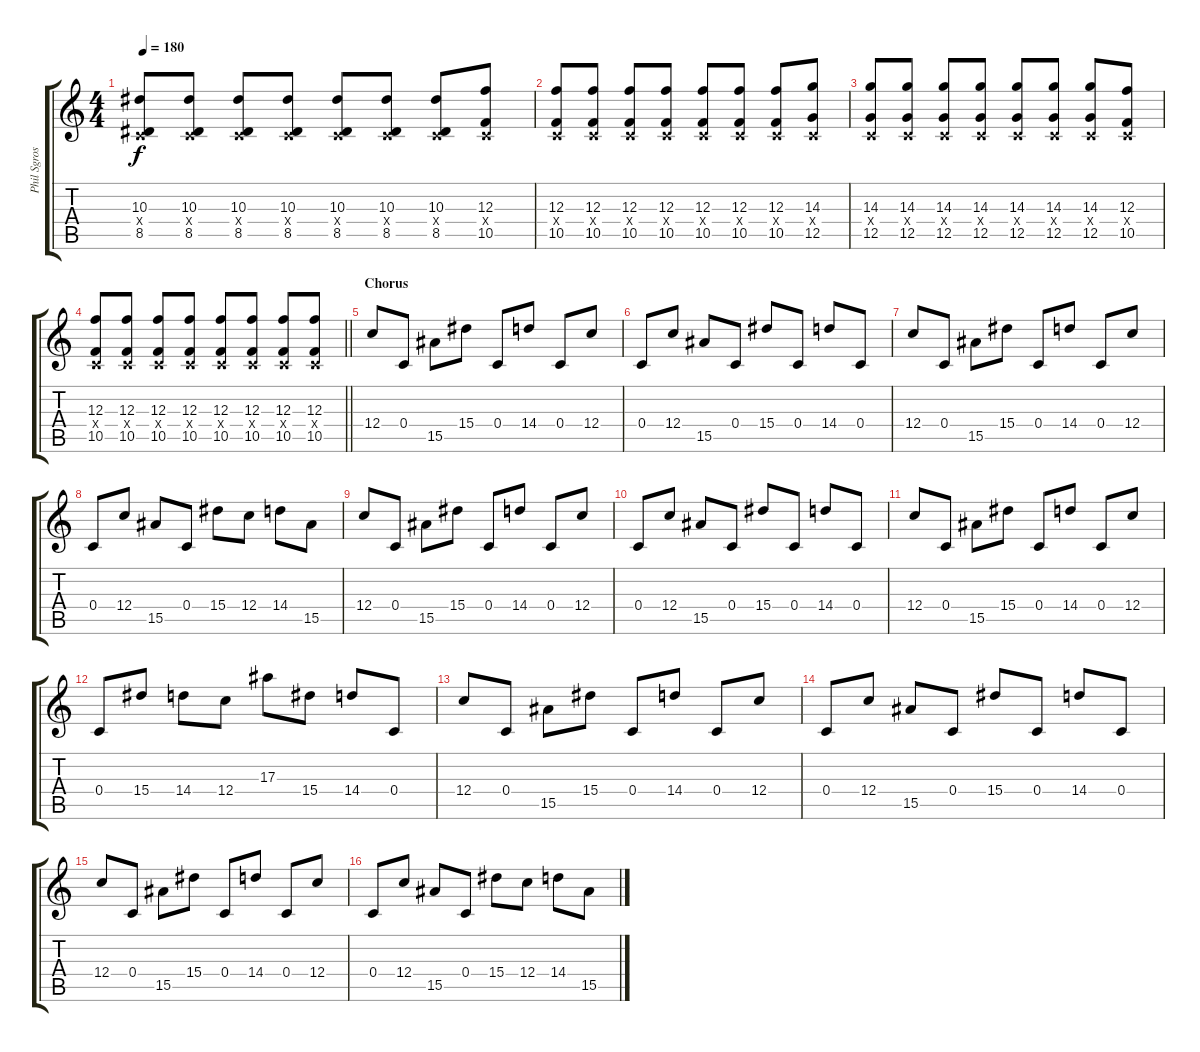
\track ("Phil Sgrosso" "Phil Sgros") {instrument distortionguitar}
\staff {score tabs}
\tuning (D4 A3 F3 C3 G2 C2) {hide}
\ts (4 4)
\tempo 180
\clef g2
\ks c
(10.3 0.4{x} 8.5).8{dy f} (10.3 0.4{x} 8.5).8 (10.3 0.4{x} 8.5).8 (10.3 0.4{x} 8.5).8 (10.3 0.4{x} 8.5).8 (10.3 0.4{x} 8.5).8 (10.3 0.4{x} 8.5).8 (12.3 0.4{x} 10.5).8 |
(12.3 0.4{x} 10.5).8 (12.3 0.4{x} 10.5).8 (12.3 0.4{x} 10.5).8 (12.3 0.4{x} 10.5).8 (12.3 0.4{x} 10.5).8 (12.3 0.4{x} 10.5).8 (12.3 0.4{x} 10.5).8 (14.3 0.4{x} 12.5).8 |
(14.3 0.4{x} 12.5).8 (14.3 0.4{x} 12.5).8 (14.3 0.4{x} 12.5).8 (14.3 0.4{x} 12.5).8 (14.3 0.4{x} 12.5).8 (14.3 0.4{x} 12.5).8 (14.3 0.4{x} 12.5).8 (12.3 0.4{x} 10.5).8 |
\barLineRight lightlight
(12.3 0.4{x} 10.5).8 (12.3 0.4{x} 10.5).8 (12.3 0.4{x} 10.5).8 (12.3 0.4{x} 10.5).8 (12.3 0.4{x} 10.5).8 (12.3 0.4{x} 10.5).8 (12.3 0.4{x} 10.5).8 (12.3 0.4{x} 10.5).8 |
\section ("" "Chorus")
12.4.8 0.4.8 15.5.8 15.4.8 0.4.8 14.4.8 0.4.8 12.4.8 |
0.4.8 12.4.8 15.5.8 0.4.8 15.4.8 0.4.8 14.4.8 0.4.8 |
12.4.8 0.4.8 15.5.8 15.4.8 0.4.8 14.4.8 0.4.8 12.4.8 |
0.4.8 12.4.8 15.5.8 0.4.8 15.4.8 12.4.8 14.4.8 15.5.8 |
12.4.8 0.4.8 15.5.8 15.4.8 0.4.8 14.4.8 0.4.8 12.4.8 |
0.4.8 12.4.8 15.5.8 0.4.8 15.4.8 0.4.8 14.4.8 0.4.8 |
12.4.8 0.4.8 15.5.8 15.4.8 0.4.8 14.4.8 0.4.8 12.4.8 |
0.4.8 15.4.8 14.4.8 12.4.8 17.3.8 15.4.8 14.4.8 0.4.8 |
12.4.8 0.4.8 15.5.8 15.4.8 0.4.8 14.4.8 0.4.8 12.4.8 |
0.4.8 12.4.8 15.5.8 0.4.8 15.4.8 0.4.8 14.4.8 0.4.8 |
12.4.8 0.4.8 15.5.8 15.4.8 0.4.8 14.4.8 0.4.8 12.4.8 |
0.4.8 12.4.8 15.5.8 0.4.8 15.4.8 12.4.8 14.4.8 15.5.8
